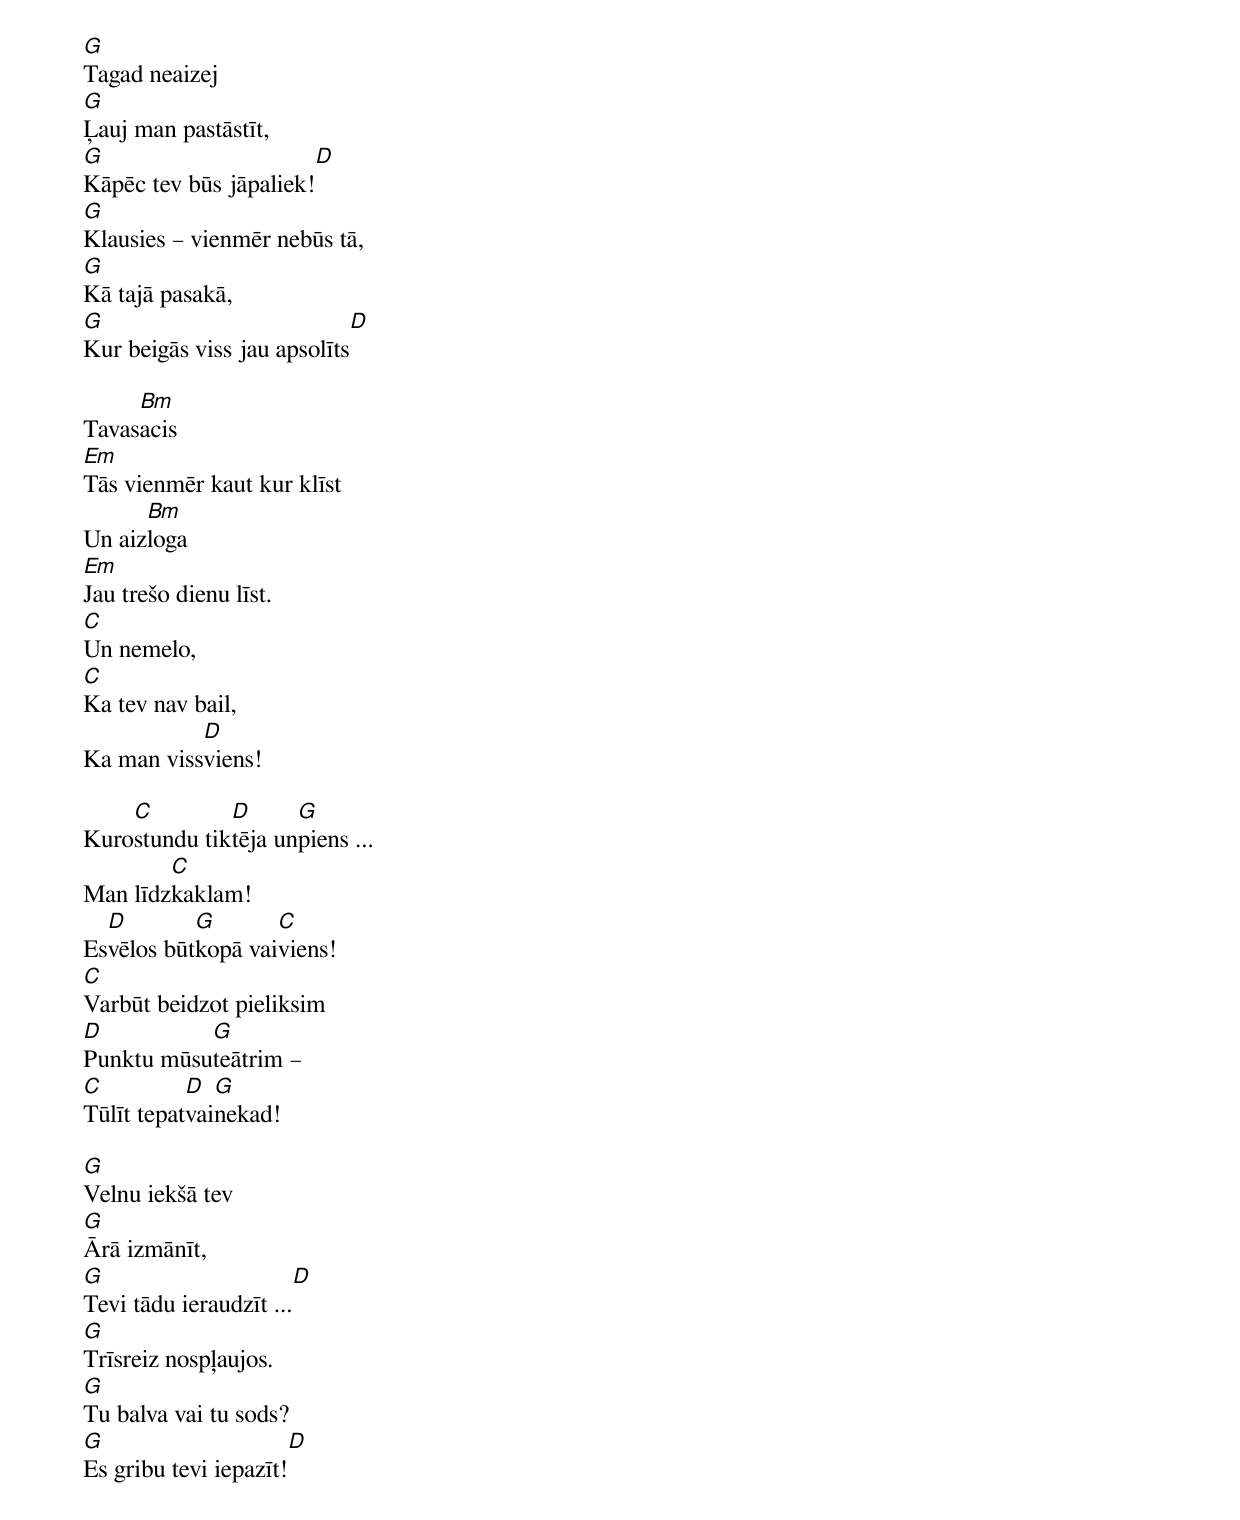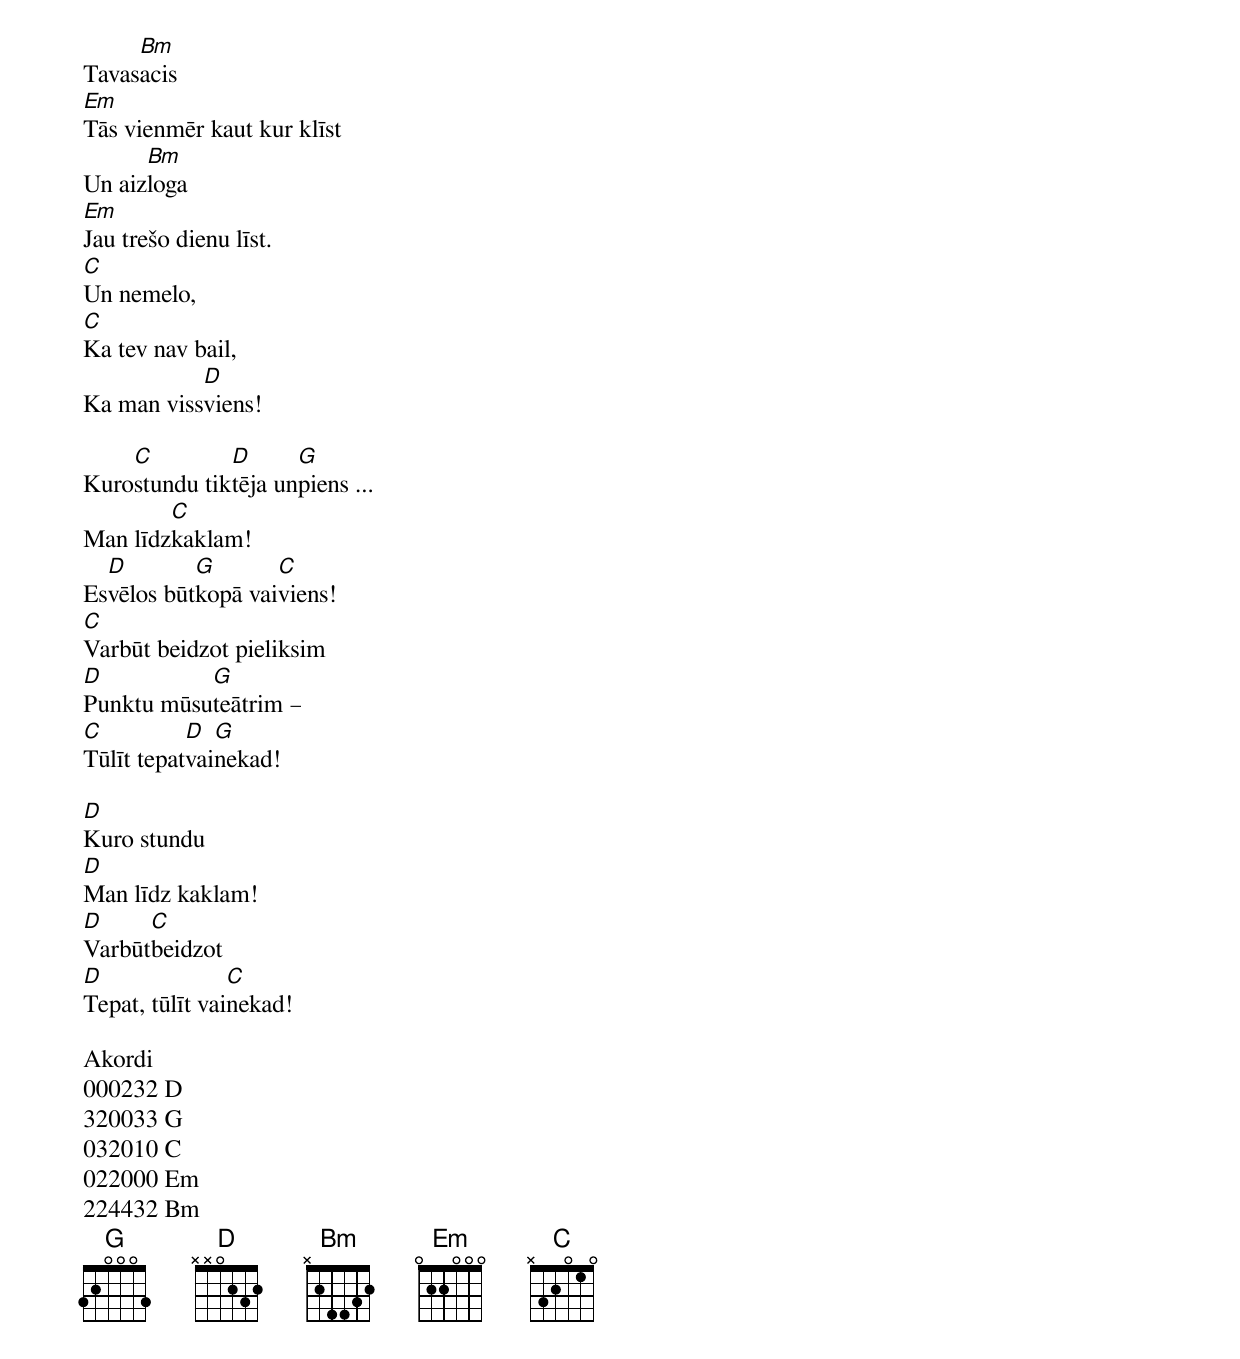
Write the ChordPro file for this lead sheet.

[G]Tagad neaizej
[G]Ļauj man pastāstīt,
[G]Kāpēc tev būs jāpaliek![D]
[G]Klausies – vienmēr nebūs tā,
[G]Kā tajā pasakā,
[G]Kur beigās viss jau apsolīts[D]

Tavas[Bm]acis
[Em]Tās vienmēr kaut kur klīst
Un aiz[Bm]loga
[Em]Jau trešo dienu līst.
[C]Un nemelo,
[C]Ka tev nav bail,
Ka man viss[D]viens!

Kuro[C]stundu tik[D]tēja un[G]piens ...
Man līdz[C]kaklam!
Es[D]vēlos būt[G]kopā vai[C]viens!
[C]Varbūt beidzot pieliksim
[D]Punktu mūsu[G]teātrim –
[C]Tūlīt tepat[D]vai[G]nekad!

[G]Velnu iekšā tev
[G]Ārā izmānīt,
[G]Tevi tādu ieraudzīt ...[D]
[G]Trīsreiz nospļaujos.
[G]Tu balva vai tu sods?
[G]Es gribu tevi iepazīt![D]

Tavas[Bm]acis
[Em]Tās vienmēr kaut kur klīst
Un aiz[Bm]loga
[Em]Jau trešo dienu līst.
[C]Un nemelo,
[C]Ka tev nav bail,
Ka man viss[D]viens!

Kuro[C]stundu tik[D]tēja un[G]piens ...
Man līdz[C]kaklam!
Es[D]vēlos būt[G]kopā vai[C]viens!
[C]Varbūt beidzot pieliksim
[D]Punktu mūsu[G]teātrim –
[C]Tūlīt tepat[D]vai[G]nekad!

[D]Kuro stundu
[D]Man līdz kaklam!
[D]Varbūt[C]beidzot
[D]Tepat, tūlīt vai[C]nekad!

Akordi
000232 D
320033 G
032010 C
022000 Em
224432 Bm
